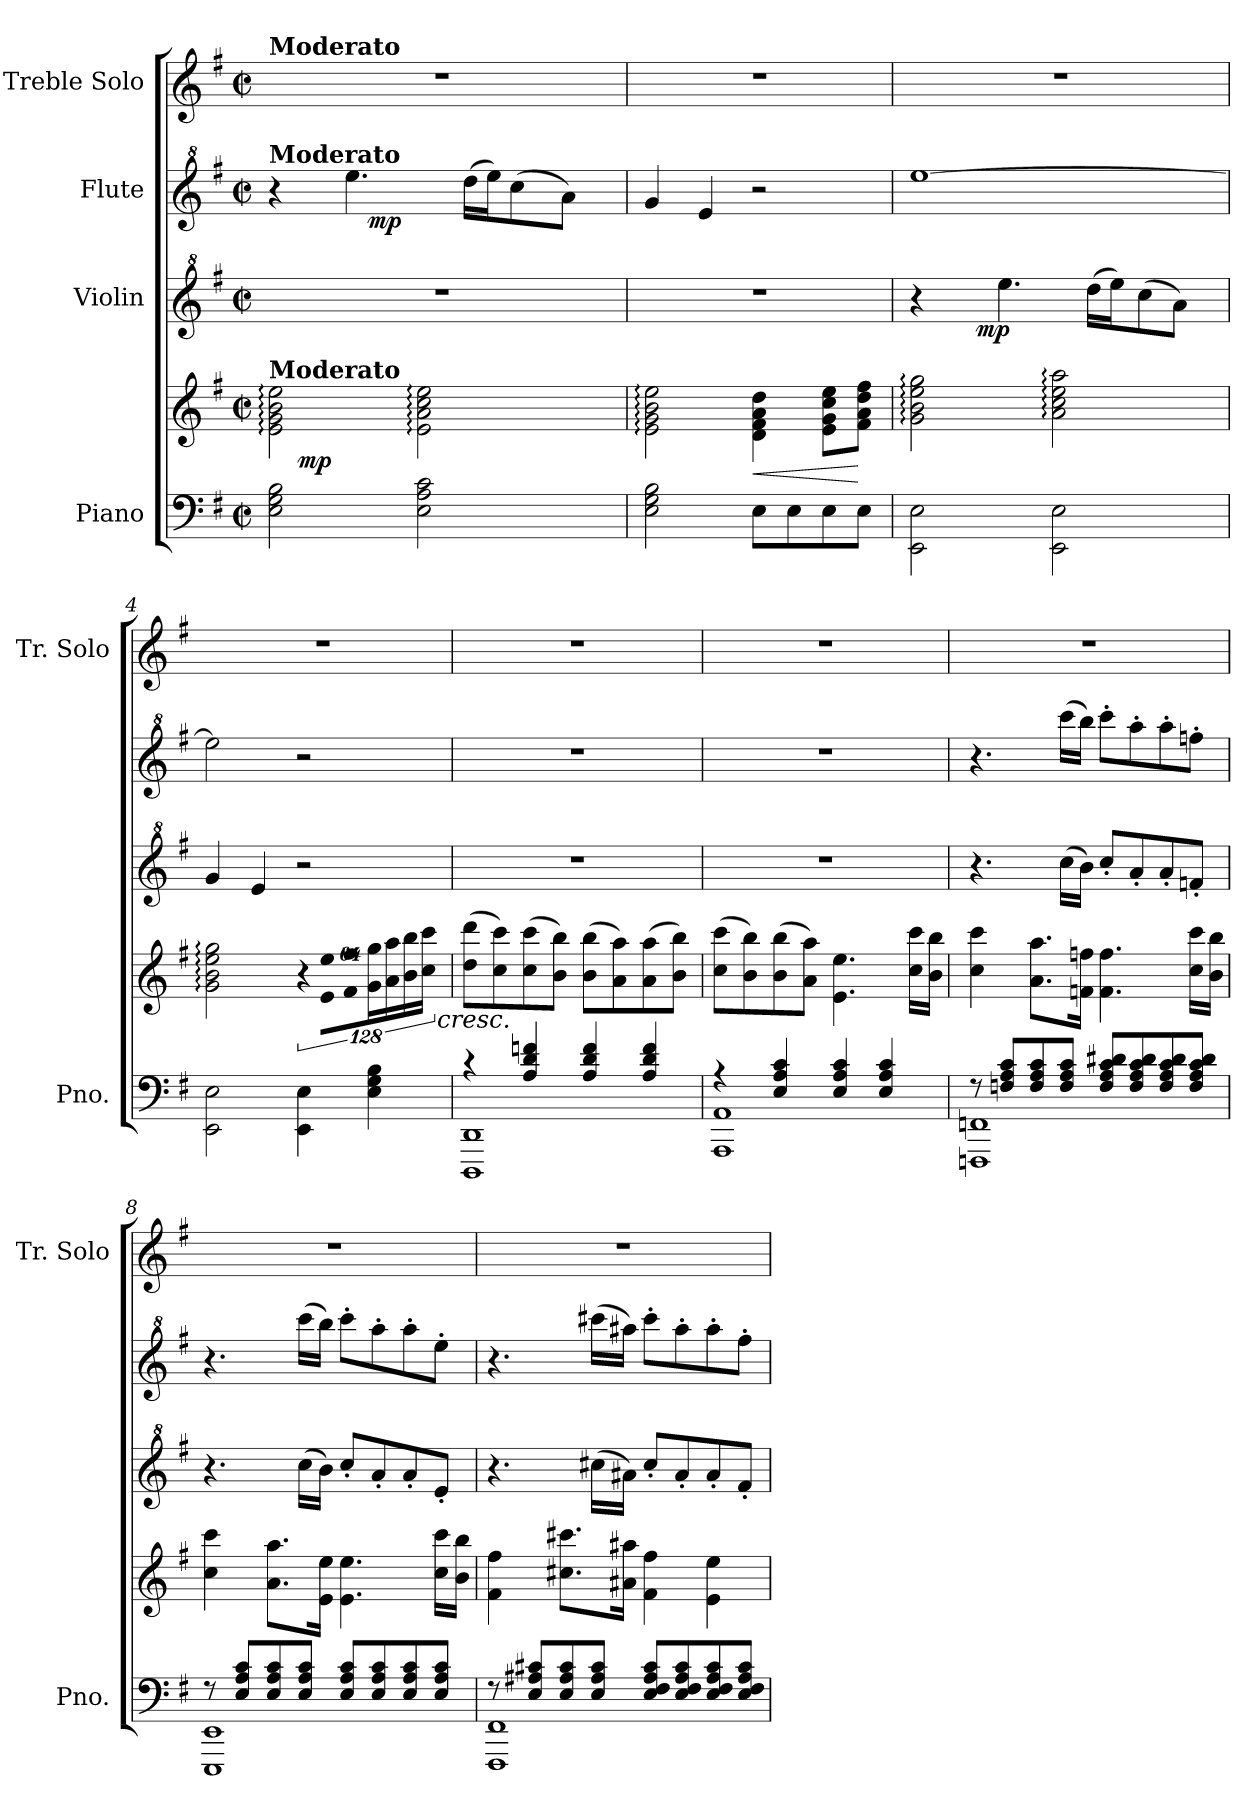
**kern	**kern	**dynam	**kern	**dynam	**kern	**dynam	**kern
*part4	*part4	*part4	*part3	*part3	*part2	*part2	*part1
*staff5	*staff4	*staff4/5	*staff3	*staff3	*staff2	*staff2	*staff1
*I"Piano	*	*	*I"Violin	*	*I"Flute	*	*I"Treble Solo
*I'Pno.	*	*	*	*	*	*	*I'Tr. Solo
!!LO:PB:g=z
*clefF4	*clefG2	*	*clefG^2	*	*clefG^2	*	*clefG2
*	*	*	*ITrd-7c-12	*	*ITrd-7c-12	*	*
*k[f#]	*k[f#]	*	*k[f#]	*	*k[f#]	*	*k[f#]
*G:	*G:	*	*G:	*	*G:	*	*G:
*M2/2	*M2/2	*	*M2/2	*	*M2/2	*	*M2/2
*met(c|)	*met(c|)	*	*met(c|)	*	*met(c|)	*	*met(c|)
*MM100	*MM90	*	*MM100	*	*MM90	*	*MM90
=1	=1	=1	=1	=1	=1	=1	=1
*	*^	*	*	*	*^	*	*
!	!	!	!	!	!	!	!	!	!LO:TX:a:B:t=Moderato
!	!	!	!	!	!	!LO:TX:a:B:t=Moderato	!	!	!
!	!LO:TX:a:B:t=Moderato	!	!	!	!	!	!	!	!
2Ei\ 2Gi 2Bi	2ei\: 2gi: 2bi: 2eei:	32ryy	.	1r	.	4r	4ryy	.	1r
.	.	64ryy	.	.	.	.	.	.	.
.	.	256ryy	.	.	.	.	.	.	.
.	.	1024ryy	.	.	.	.	.	.	.
.	.	2ryy	mp	.	.	.	.	.	.
.	.	.	.	.	.	4.eeeei\	32ryy	.	.
.	.	.	.	.	.	.	128ryy	.	.
.	.	.	.	.	.	.	512ryy	.	.
.	.	.	.	.	.	.	2ryy	mp	.
2Ei\ 2Ai 2ci	2ei\: 2ai: 2cci: 2eei:	.	.	.	.	.	.	.	.
.	.	4ryy	.	.	.	.	.	.	.
.	.	.	.	.	.	(16ddddi\LL	.	.	.
.	.	.	.	.	.	16eeeei\J)	.	.	.
.	.	.	.	.	.	(8cccci\	.	.	.
.	.	.	.	.	.	.	8ryy	.	.
.	.	8ryy	.	.	.	.	.	.	.
.	.	.	.	.	.	8aaai\J)	.	.	.
.	.	.	.	.	.	.	16ryy	.	.
.	.	16ryy	.	.	.	.	.	.	.
.	.	.	.	.	.	.	64ryy	.	.
.	.	128ryy	.	.	.	.	.	.	.
.	.	.	.	.	.	.	256.ryy	.	.
.	.	512.ryy	.	.	.	.	.	.	.
*	*v	*v	*	*	*	*v	*v	*	*
=2	=2	=2	=2	=2	=2	=2	=2
2Ei\ 2Gi 2Bi	2ei\: 2gi: 2bi: 2eei:	.	1r	.	4gggi/	.	1r
.	.	.	.	.	4eeei/	.	.
!	!	!LO:HP:b	!	!	!	!	!
8Ei\L	4di\ 4f#i 4ai 4ddi	<	.	.	2r	.	.
8Ei\	.	.	.	.	.	.	.
8Ei\	8ei\ 8gi 8cci 8eeiL	.	.	.	.	.	.
8Ei\J	8f#i\ 8ai 8ddi 8ff#iJ	[	.	.	.	.	.
=3	=3	=3	=3	=3	=3	=3	=3
*	*	*	*^	*	*	*	*
2EEi\ 2Ei	2gi\: 2bi: 2eei: 2ggi:	.	4r	8ryy	.	[1eeeei	.	1r
.	.	.	.	16ryy	.	.	.	.
.	.	.	.	128ryy	.	.	.	.
.	.	.	.	512ryy	.	.	.	.
.	.	.	.	2ryy	mp	.	.	.
.	.	.	4.eeeei\	.	.	.	.	.
2EEi\ 2Ei	2ai\: 2cci: 2eei: 2aai:	.	.	.	.	.	.	.
.	.	.	(16ddddi\LL	.	.	.	.	.
.	.	.	16eeeei\J)	.	.	.	.	.
.	.	.	.	4ryy	.	.	.	.
.	.	.	(8cccci\	.	.	.	.	.
.	.	.	8aaai\J)	.	.	.	.	.
.	.	.	.	32ryy	.	.	.	.
.	.	.	.	64ryy	.	.	.	.
.	.	.	.	256.ryy	.	.	.	.
*	*	*	*v	*v	*	*	*	*
=4	=4	=4	=4	=4	=4	=4	=4
2EEi\ 2Ei	2gi\: 2bi: 2eei: 2ggi:	.	4gggi/	.	2eeeei\]	.	1r
.	.	.	4eeei/	.	.	.	.
!	!LO:N:vis=8	!	!	!	!	!	!
4EEi\ 4Ei	1024%85r	[	2r	.	2r	.	.
!	!LO:N:vis=8	!	!	!	!	!	!
.	1024%85ei\ 1024%85eeiL	.	.	.	.	.	.
!	!LO:N:vis=8	!	!	!	!	!	!
.	512%43f#i\ 512%43ff#i	.	.	.	.	.	.
4Ei\ 4Gi 4Bi	16gi\ 16ggiL	.	.	.	.	.	.
.	16ai\ 16aai	.	.	.	.	.	.
.	16bi\ 16bbi	.	.	.	.	.	.
!	!	!LO:HP:b	!	!	!	!	!
.	16cci\ 16ccciJJ	<	.	.	.	.	.
!!LO:LB:g=z
=5	=5	=5	=5	=5	=5	=5	=5
*^	*	*	*	*	*	*	*
4r	1DDDi 1DDi	(8ddi\ 8dddiL	.	1r	.	1r	.	1r
.	.	8cci\ 8ccci)	.	.	.	.	.	.
4Ai/ 4di 4fni	.	(8cci\ 8ccci	.	.	.	.	.	.
.	.	8bi\ 8bbiJ)	.	.	.	.	.	.
4Ai/ 4di 4fi	.	(8bi\ 8bbiL	.	.	.	.	.	.
.	.	8ai\ 8aai)	.	.	.	.	.	.
4Ai/ 4di 4fi	.	(8ai\ 8aai	.	.	.	.	.	.
.	.	8bi\ 8bbiJ)	.	.	.	.	.	.
=6	=6	=6	=6	=6	=6	=6	=6	=6
4r	1AAAi 1AAi	(8cci\ 8ccciL	.	1r	.	1r	.	1r
.	.	8bi\ 8bbi)	.	.	.	.	.	.
4Ei/ 4Ai 4ci	.	(8bi\ 8bbi	.	.	.	.	.	.
.	.	8ai\ 8aaiJ)	.	.	.	.	.	.
4Ei/ 4Ai 4ci	.	4.ei\ 4.eei	.	.	.	.	.	.
4Ei/ 4Ai 4ci	.	.	.	.	.	.	.	.
.	.	16cci\ 16ccciLL	.	.	.	.	.	.
.	.	16bi\ 16bbiJJ	.	.	.	.	.	.
=7	=7	=7	=7	=7	=7	=7	=7	=7
8r	1FFFni 1FFni	4cci\ 4ccci	.	4.r	.	4.r	.	1r
8Fni/ 8Ai 8ciL	.	.	.	.	.	.	.	.
8Fi/ 8Ai 8ci	.	8.ai\ 8.aaiL	.	.	.	.	.	.
8Fi/ 8Ai 8ciJ	.	.	.	(16cccci\LL	.	(16ccccci\LL	.	.
.	.	16fni\ 16ffniJk	.	16bbbi\JJ)	.	16bbbbi\JJ)	.	.
8Fi/ 8Ai 8ci 8d#XiL	.	4.fi\ 4.ffi	.	8cccc'i/L	.	8ccccc'i\L	.	.
8Fi/ 8Ai 8ci 8d#i	.	.	.	8aaa'i/	.	8aaaa'i\	.	.
8Fi/ 8Ai 8ci 8d#i	.	.	.	8aaa'i/	.	8aaaa'i\	.	.
8Fi/ 8Ai 8ci 8d#iJ	.	16cci\ 16ccciLL	.	8fffn'i/J	.	8ffffn'i\J	.	.
.	.	16bi\ 16bbiJJ	.	.	.	.	.	.
=8	=8	=8	=8	=8	=8	=8	=8	=8
8r	1EEEi 1EEi	4cci\ 4ccci	.	4.r	.	4.r	.	1r
8Ei/ 8Ai 8ciL	.	.	.	.	.	.	.	.
8Ei/ 8Ai 8ci	.	8.ai\ 8.aaiL	.	.	.	.	.	.
8Ei/ 8Ai 8ciJ	.	.	.	(16cccci\LL	.	(16ccccci\LL	.	.
.	.	16ei\ 16eeiJk	.	16bbbi\JJ)	.	16bbbbi\JJ)	.	.
8Ei/ 8Ai 8ciL	.	4.ei\ 4.eei	.	8cccc'i/L	.	8ccccc'i\L	.	.
8Ei/ 8Ai 8ci	.	.	.	8aaa'i/	.	8aaaa'i\	.	.
8Ei/ 8Ai 8ci	.	.	.	8aaa'i/	.	8aaaa'i\	.	.
8Ei/ 8Ai 8ciJ	.	16cci\ 16ccciLL	.	8eee'i/J	.	8eeee'i\J	.	.
.	.	16bi\ 16bbiJJ	.	.	.	.	.	.
!!LO:PB:g=z
=9	=9	=9	=9	=9	=9	=9	=9	=9
8r	1FFF#i 1FF#i	4f#i\ 4ff#i	.	4.r	.	4.r	.	1r
8Ei/ 8A#Xi 8c#XiL	.	.	.	.	.	.	.	.
8Ei/ 8A#i 8c#i	.	8.cc#Xi\ 8.ccc#XiL	.	.	.	.	.	.
8Ei/ 8A#i 8c#iJ	.	.	.	(16cccc#Xi\LL	.	(16ccccc#Xi\LL	.	.
.	.	16a#Xi\ 16aa#XiJk	.	16aaa#Xi\JJ)	.	16aaaa#Xi\JJ)	.	.
8Ei/ 8F#i 8A#i 8c#iL	.	4f#i\ 4ff#i	.	8cccc#'i/L	.	8ccccc#'i\L	.	.
8Ei/ 8F#i 8A#i 8c#i	.	.	.	8aaa#'i/	.	8aaaa#'i\	.	.
8Ei/ 8F#i 8A#i 8c#i	.	4ei\ 4eei	.	8aaa#'i/	.	8aaaa#'i\	.	.
8Ei/ 8F#i 8A#i 8c#iJ	.	.	.	8fff#'i/J	.	8ffff#'i\J	.	.
*v	*v	*	*	*	*	*	*	*
=	=	=	=	=	=	=	=
*-	*-	*-	*-	*-	*-	*-	*-
